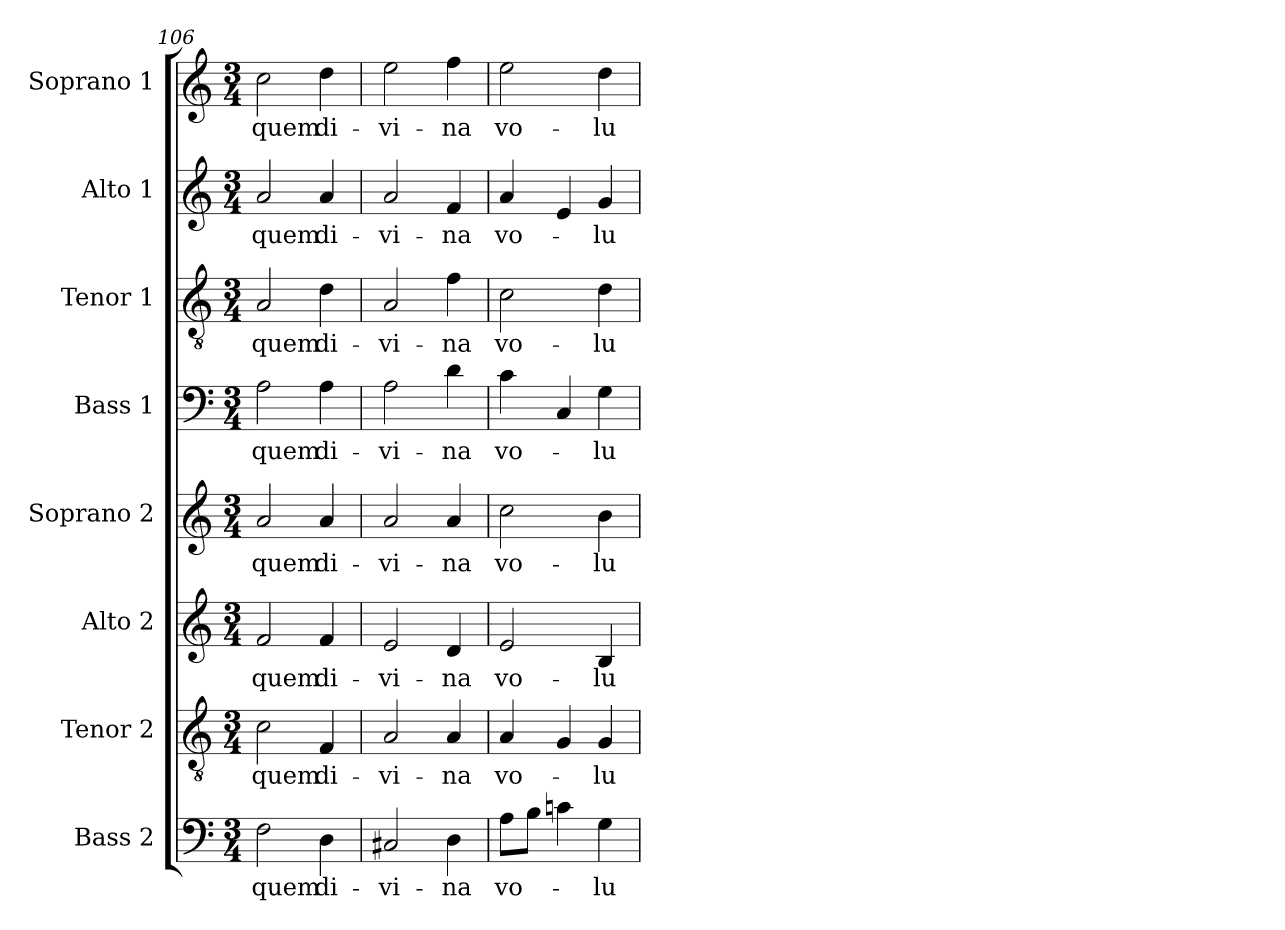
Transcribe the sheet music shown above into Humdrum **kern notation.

**kern	**text	**kern	**text	**kern	**text	**kern	**text	**kern	**text	**kern	**text	**kern	**text	**kern	**text
*part8	*part8	*part7	*part7	*part6	*part6	*part5	*part5	*part4	*part4	*part3	*part3	*part2	*part2	*part1	*part1
*staff8	*staff8	*staff7	*staff7	*staff6	*staff6	*staff5	*staff5	*staff4	*staff4	*staff3	*staff3	*staff2	*staff2	*staff1	*staff1
*I"Bass 2	*	*I"Tenor 2	*	*I"Alto 2	*	*I"Soprano 2	*	*I"Bass 1	*	*I"Tenor 1	*	*I"Alto 1	*	*I"Soprano 1	*
*I'B2	*	*I'T2	*	*I'A2	*	*I'S2	*	*I'B1	*	*I'T1	*	*I'A1	*	*I'S1	*
*clefF4	*	*clefGv2	*	*clefG2	*	*clefG2	*	*clefF4	*	*clefGv2	*	*clefG2	*	*clefG2	*
*	*	*ITrd7c12	*	*	*	*	*	*	*	*ITrd7c12	*	*	*	*	*
*k[]	*	*k[]	*	*k[]	*	*k[]	*	*k[]	*	*k[]	*	*k[]	*	*k[]	*
*C:	*	*C:	*	*C:	*	*C:	*	*C:	*	*C:	*	*C:	*	*C:	*
*M3/4	*	*M3/4	*	*M3/4	*	*M3/4	*	*M3/4	*	*M3/4	*	*M3/4	*	*M3/4	*
=106	=106	=106	=106	=106	=106	=106	=106	=106	=106	=106	=106	=106	=106	=106	=106
!	!LO:LY:b:color=#000000	!	!	!	!	!	!	!	!	!	!	!	!	!	!
!	!	!	!LO:LY:b:color=#000000	!	!	!	!	!	!	!	!	!	!	!	!
!	!	!	!	!	!LO:LY:b:color=#000000	!	!	!	!	!	!	!	!	!	!
!	!	!	!	!	!	!	!LO:LY:b:color=#000000	!	!	!	!	!	!	!	!
!	!	!	!	!	!	!	!	!	!LO:LY:b:color=#000000	!	!	!	!	!	!
!	!	!	!	!	!	!	!	!	!	!	!LO:LY:b:color=#000000	!	!	!	!
!	!	!	!	!	!	!	!	!	!	!	!	!	!LO:LY:b:color=#000000	!	!
!	!	!	!	!	!	!	!	!	!	!	!	!	!	!	!LO:LY:b:color=#000000
2Fi\	quem	2Ci\	quem	2fi/	quem	2ai/	quem	2Ai\	quem	2AAi/	quem	2ai/	quem	2cci\	quem
!	!LO:LY:b:color=#000000	!	!	!	!	!	!	!	!	!	!	!	!	!	!
!	!	!	!LO:LY:b:color=#000000	!	!	!	!	!	!	!	!	!	!	!	!
!	!	!	!	!	!LO:LY:b:color=#000000	!	!	!	!	!	!	!	!	!	!
!	!	!	!	!	!	!	!LO:LY:b:color=#000000	!	!	!	!	!	!	!	!
!	!	!	!	!	!	!	!	!	!LO:LY:b:color=#000000	!	!	!	!	!	!
!	!	!	!	!	!	!	!	!	!	!	!LO:LY:b:color=#000000	!	!	!	!
!	!	!	!	!	!	!	!	!	!	!	!	!	!LO:LY:b:color=#000000	!	!
!	!	!	!	!	!	!	!	!	!	!	!	!	!	!	!LO:LY:b:color=#000000
4Di\	di-	4FFi/	di-	4fi/	di-	4ai/	di-	4Ai\	di-	4Di\	di-	4ai/	di-	4ddi\	di-
=107	=107	=107	=107	=107	=107	=107	=107	=107	=107	=107	=107	=107	=107	=107	=107
!	!LO:LY:b:color=#000000	!	!	!	!	!	!	!	!	!	!	!	!	!	!
!	!	!	!LO:LY:b:color=#000000	!	!	!	!	!	!	!	!	!	!	!	!
!	!	!	!	!	!LO:LY:b:color=#000000	!	!	!	!	!	!	!	!	!	!
!	!	!	!	!	!	!	!LO:LY:b:color=#000000	!	!	!	!	!	!	!	!
!	!	!	!	!	!	!	!	!	!LO:LY:b:color=#000000	!	!	!	!	!	!
!	!	!	!	!	!	!	!	!	!	!	!LO:LY:b:color=#000000	!	!	!	!
!	!	!	!	!	!	!	!	!	!	!	!	!	!LO:LY:b:color=#000000	!	!
!	!	!	!	!	!	!	!	!	!	!	!	!	!	!	!LO:LY:b:color=#000000
2C#Xi/	-vi-	2AAi/	-vi-	2ei/	-vi-	2ai/	-vi-	2Ai\	-vi-	2AAi/	-vi-	2ai/	-vi-	2eei\	-vi-
!	!LO:LY:b:color=#000000	!	!	!	!	!	!	!	!	!	!	!	!	!	!
!	!	!	!LO:LY:b:color=#000000	!	!	!	!	!	!	!	!	!	!	!	!
!	!	!	!	!	!LO:LY:b:color=#000000	!	!	!	!	!	!	!	!	!	!
!	!	!	!	!	!	!	!LO:LY:b:color=#000000	!	!	!	!	!	!	!	!
!	!	!	!	!	!	!	!	!	!LO:LY:b:color=#000000	!	!	!	!	!	!
!	!	!	!	!	!	!	!	!	!	!	!LO:LY:b:color=#000000	!	!	!	!
!	!	!	!	!	!	!	!	!	!	!	!	!	!LO:LY:b:color=#000000	!	!
!	!	!	!	!	!	!	!	!	!	!	!	!	!	!	!LO:LY:b:color=#000000
4Di\	-na	4AAi/	-na	4di/	-na	4ai/	-na	4di\	-na	4Fi\	-na	4fi/	-na	4ffi\	-na
=108	=108	=108	=108	=108	=108	=108	=108	=108	=108	=108	=108	=108	=108	=108	=108
!	!LO:LY:b:color=#000000	!	!	!	!	!	!	!	!	!	!	!	!	!	!
!	!	!	!LO:LY:b:color=#000000	!	!	!	!	!	!	!	!	!	!	!	!
!	!	!	!	!	!LO:LY:b:color=#000000	!	!	!	!	!	!	!	!	!	!
!	!	!	!	!	!	!	!LO:LY:b:color=#000000	!	!	!	!	!	!	!	!
!	!	!	!	!	!	!	!	!	!LO:LY:b:color=#000000	!	!	!	!	!	!
!	!	!	!	!	!	!	!	!	!	!	!LO:LY:b:color=#000000	!	!	!	!
!	!	!	!	!	!	!	!	!	!	!	!	!	!LO:LY:b:color=#000000	!	!
!	!	!	!	!	!	!	!	!	!	!	!	!	!	!	!LO:LY:b:color=#000000
8Ai\L	vo-	4AAi/	vo-	2ei/	vo-	2cci\	vo-	4ci\	vo-	2Ci\	vo-	4ai/	vo-	2eei\	vo-
8Bi\J	.	.	.	.	.	.	.	.	.	.	.	.	.	.	.
4cni\	.	4GGi/	.	.	.	.	.	4Ci/	.	.	.	4ei/	.	.	.
!	!LO:LY:b:color=#000000	!	!	!	!	!	!	!	!	!	!	!	!	!	!
!	!	!	!LO:LY:b:color=#000000	!	!	!	!	!	!	!	!	!	!	!	!
!	!	!	!	!	!LO:LY:b:color=#000000	!	!	!	!	!	!	!	!	!	!
!	!	!	!	!	!	!	!LO:LY:b:color=#000000	!	!	!	!	!	!	!	!
!	!	!	!	!	!	!	!	!	!LO:LY:b:color=#000000	!	!	!	!	!	!
!	!	!	!	!	!	!	!	!	!	!	!LO:LY:b:color=#000000	!	!	!	!
!	!	!	!	!	!	!	!	!	!	!	!	!	!LO:LY:b:color=#000000	!	!
!	!	!	!	!	!	!	!	!	!	!	!	!	!	!	!LO:LY:b:color=#000000
4Gi\	-lu-	4GGi/	-lu-	4Bi/	-lu-	4bi\	-lu-	4Gi\	-lu-	4Di\	-lu-	4gi/	-lu-	4ddi\	-lu-
=	=	=	=	=	=	=	=	=	=	=	=	=	=	=	=
*-	*-	*-	*-	*-	*-	*-	*-	*-	*-	*-	*-	*-	*-	*-	*-
